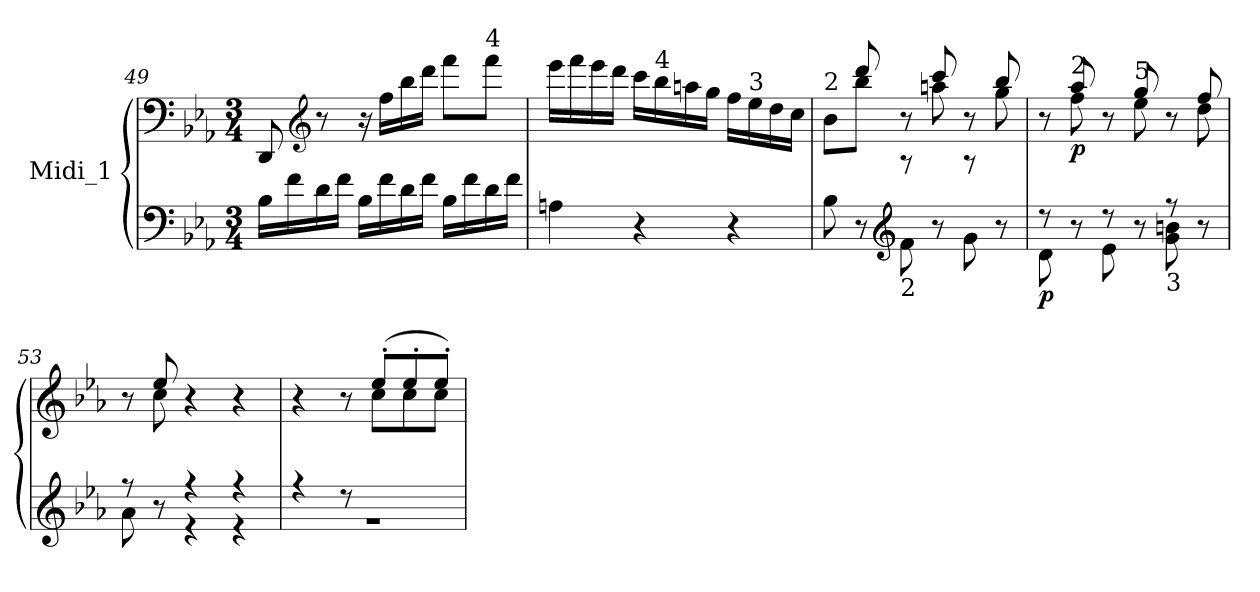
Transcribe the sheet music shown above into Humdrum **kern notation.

**kern	**kern	**dynam
*part1	*part1	*part1
*staff2	*staff1	*staff1/2
*I"Midi_1	*	*
!!LO:LB:g=z
*clefF4	*clefF4	*
*k[b-e-a-]	*k[b-e-a-]	*
*E-:	*E-:	*
*M3/4	*M3/4	*
=49	=49	=49
*^	*	*
8ryy	16B-\LL	8DD/	.
.	16f\	.	.
*	*	*clefG2	*
8ryy	16d\	8r	.
.	16f\JJ	.	.
4ryy	16B-\LL	16r	.
.	16f\	16ff\LL	.
.	16d\	16bb-\	.
.	16f\JJ	16ddd\JJ	.
4ryy	16B-\LL	8fff\L	.
.	16f\	.	.
!	!	!LO:TX:a:t=4	!
.	16d\	8fff\J	.
.	16f\JJ	.	.
=50	=50	=50	=50
2ryy	4An\	16eee-\LL	.
.	.	16fff\	.
.	.	16eee-\	.
.	.	16ddd\JJ	.
.	4r	16ccc\LL	.
!	!	!LO:TX:a:t=4	!
.	.	16bb-\	.
.	.	16aan\	.
.	.	16gg\JJ	.
4ryy	4r	16ff\LL	.
!	!	!LO:TX:a:t=3	!
.	.	16ee-\	.
.	.	16dd\	.
.	.	16cc\JJ	.
=51	=51	=51	=51
*	*	*^	*
!	!	!LO:TX:a:t=2	!	!
4ryy	8B-\	8ryy	8b-\L	.
.	8r	8ddd/	8bb-\J	.
*clefG2	*	*	*	*
!LO:TX:b:t=2	!	!	!	!
8rggg	8f\	8r	8ryy	.
8ryy	8r	8ccc/	8aan\	.
8rggg	8g\	8r	8ryy	.
8ryy	8r	8bb-/	8gg\	.
!!LO:LB:g=z	!!
=52	=52	=52	=52	=52
!	!	!	!	!LO:DY:b=2
8r	8d\	8r	8ryy	p
!	!	!LO:TX:a:t=2	!	!
!	!	!	!	!LO:DY:b
8ryy	8r	8aa-i/	8ff\	p
8r	8e-\	8r	8ryy	.
!	!	!LO:TX:a:t=5	!	!
8ryy	8r	8gg/	8ee-\	.
!LO:TX:b:t=3	!	!	!	!
8r	8g\ 8bn\	8r	8ryy	.
8ryy	8r	8ff/	8dd\	.
!!LO:LB:g=z	!!
=53	=53	=53	=53	=53
8r	8a-i\	8r	8ryy	.
8ryy	8r	8ee-/	8cc\	.
4r	4r	4r	2ryy	.
4r	4r	4r	.	.
=54	=54	=54	=54	=54
4r	2.r	4r	4.ryy	.
8r	.	8r	.	.
4.ryy	.	(>8ee-'/L	8cc\L	.
.	.	8ee-'/	8cc\	.
.	.	8ee-'/J)	8cc\J	.
*v	*v	*	*	*
*	*v	*v	*
=	=	=
*-	*-	*-
